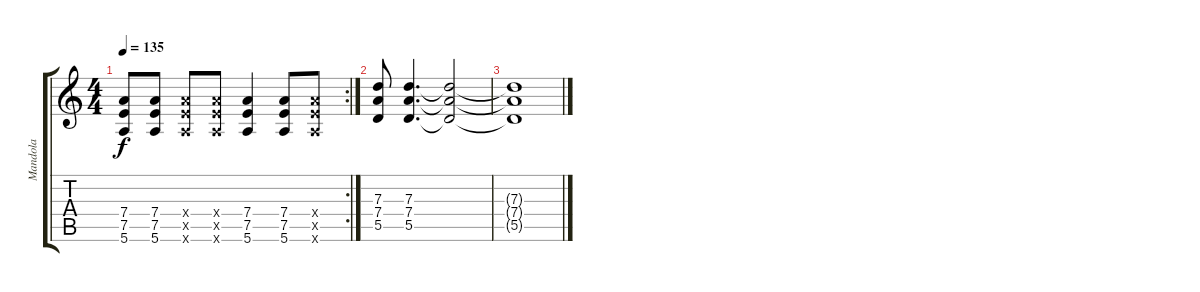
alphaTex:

\track ("Mandola" "Mandola") {instrument acousticguitarnylon}
\staff {score tabs}
\tuning (E4 B3 G3 D3 A2 E2) {hide}
\rc 2
\ts (4 4)
\tempo 135
\clef g2
\ks c
(7.4 7.5 5.6).8{dy f} (7.4 7.5 5.6).8 (7.4{x} 7.5{x} 5.6{x}).8 (7.4{x} 7.5{x} 5.6{x}).8 (7.4 7.5 5.6).4 (7.4 7.5 5.6).8 (7.4{x} 7.5{x} 5.6{x}).8 |
(7.3 7.4 5.5).8 (7.3 7.4 5.5).4{d} (7.3{t} 7.4{t} 5.5{t}).2 |
(7.3{t} 7.4{t} 5.5{t}).1
